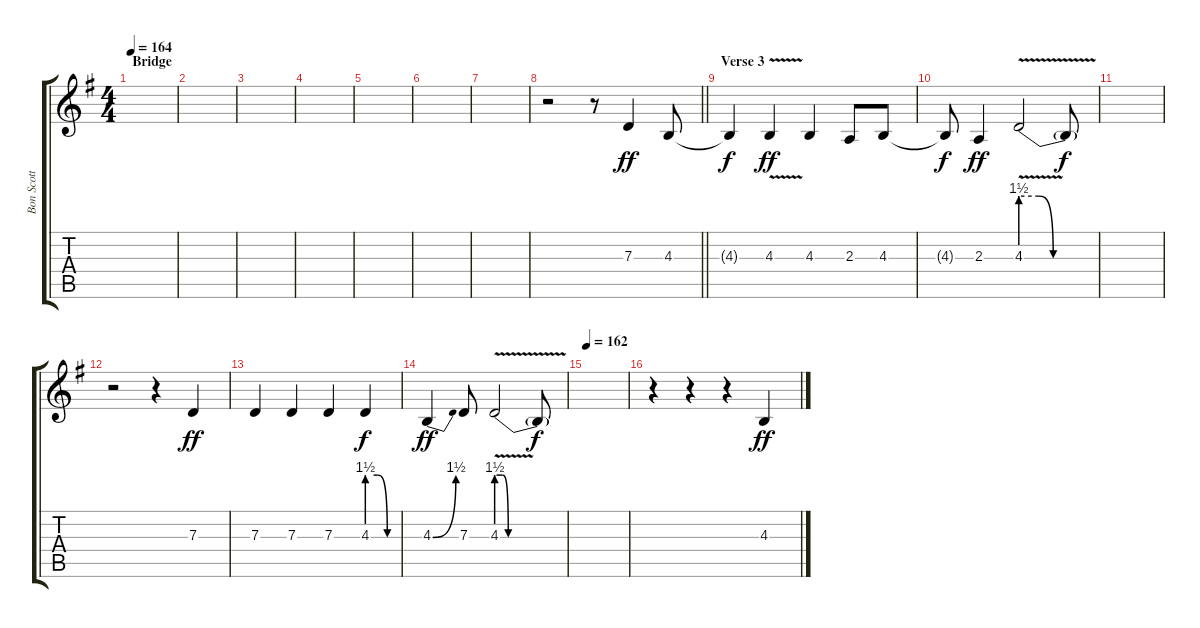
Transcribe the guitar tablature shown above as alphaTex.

\track ("Bon Scott" "Bon Scott") {instrument lead2sawtooth}
\staff {score tabs}
\tuning (E4 B3 G3 D3 A2 E2) {hide}
\ts (4 4)
\section ("" "Bridge")
\tempo 164
\clef g2
\ks g
|
|
|
|
|
|
|
\barLineRight lightlight
r.2 r.8 7.3.4{dy ff} 4.3.8 |
\section ("" "Verse 3")
4.3{t}.4{dy f} 4.3{v}.4{dy ff} 4.3.4 2.3.8 4.3.8 |
4.3{t}.8{dy f} 2.3.4{dy ff} 4.3{be (custom 0 6 14 6 25 0 45 0 50 0 60 0) v}.2 4.3{t}.8{dy f} |
|
r.2 r.4 7.3.4{dy ff} |
7.3.4 7.3.4 7.3.4 4.3{be (custom 0 6 20 6 40 0 60 0)}.4{dy f} |
4.3{be (bend 0 0 60 6)}.4{dy ff} 7.3.8 4.3{be (custom 0 6 5 6 10 0 40 0 60 0) v}.2 4.3{t}.8{dy f} |
\tempo 162
|
r.4 r.4 r.4 4.3.4{dy ff}
